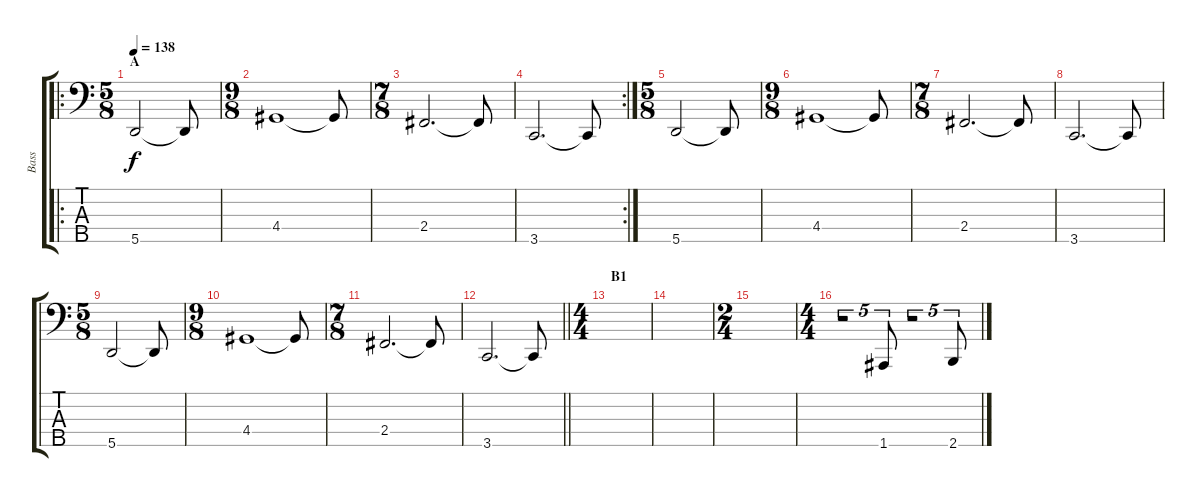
\track ("Bass" "Bass") {instrument electricbassfinger}
\staff {score tabs}
\tuning (G2 D2 A1 E1 A0) {hide}
\ro
\ts (5 8)
\section ("" "A")
\tempo 138
\clef f4
\ks c
5.5.2{dy f instrument electricbassfinger} 5.5{t}.8 |
\ts (9 8)
4.4.1 4.4{t}.8 |
\ts (7 8)
2.4.2{d} 2.4{t}.8 |
\rc 2
3.5.2{d} 3.5{t}.8 |
\ts (5 8)
5.5.2 5.5{t}.8 |
\ts (9 8)
4.4.1 4.4{t}.8 |
\ts (7 8)
2.4.2{d} 2.4{t}.8 |
3.5.2{d} 3.5{t}.8 |
\ts (5 8)
5.5.2 5.5{t}.8 |
\ts (9 8)
4.4.1 4.4{t}.8 |
\ts (7 8)
2.4.2{d} 2.4{t}.8 |
\barLineRight lightlight
3.5.2{d} 3.5{t}.8 |
\ts (4 4)
\section ("" "B1")
|
|
\ts (2 4)
|
\ts (4 4)
r.2{tu (5 4)} 1.5.8{tu (5 4)} r.2{tu (5 4)} 2.5.8{tu (5 4)}
